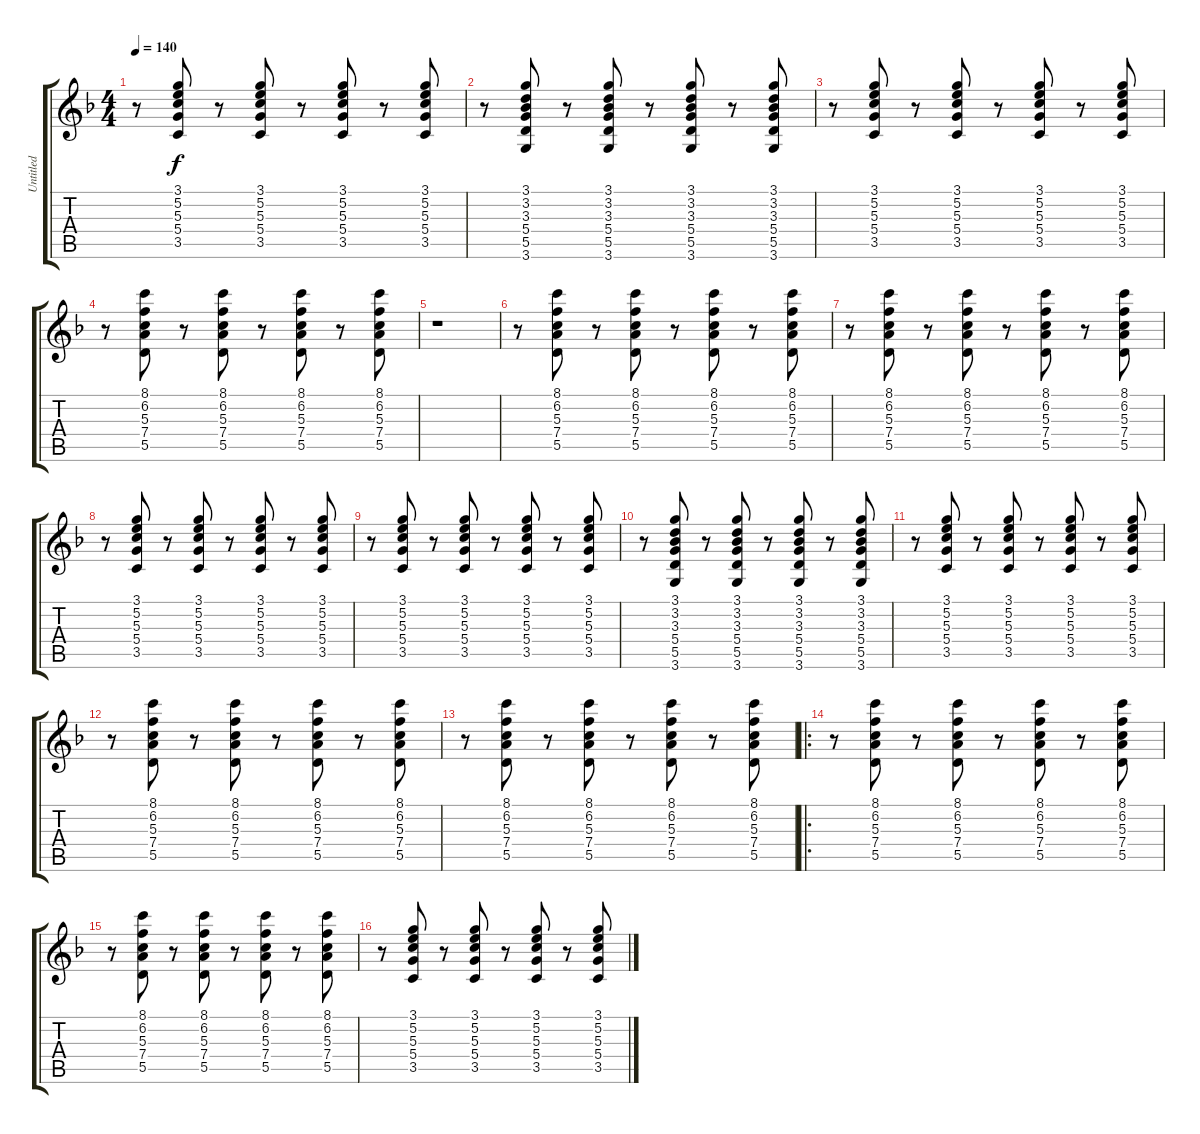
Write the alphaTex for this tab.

\track ("Untitled" "Untitled") {instrument electricguitarclean}
\staff {score tabs}
\tuning (E4 B3 G3 D3 A2 E2) {hide}
\ts (4 4)
\tempo 140
\clef g2
\ks f
r.8{dy f} (3.1 5.2 5.3 5.4 3.5).8 r.8 (3.1 5.2 5.3 5.4 3.5).8 r.8 (3.1 5.2 5.3 5.4 3.5).8 r.8 (3.1 5.2 5.3 5.4 3.5).8 |
r.8 (3.1 3.2 3.3 5.4 5.5 3.6).8 r.8 (3.1 3.2 3.3 5.4 5.5 3.6).8 r.8 (3.1 3.2 3.3 5.4 5.5 3.6).8 r.8 (3.1 3.2 3.3 5.4 5.5 3.6).8 |
r.8 (3.1 5.2 5.3 5.4 3.5).8 r.8 (3.1 5.2 5.3 5.4 3.5).8 r.8 (3.1 5.2 5.3 5.4 3.5).8 r.8 (3.1 5.2 5.3 5.4 3.5).8 |
r.8 (8.1 6.2 5.3 7.4 5.5).8 r.8 (8.1 6.2 5.3 7.4 5.5).8 r.8 (8.1 6.2 5.3 7.4 5.5).8 r.8 (8.1 6.2 5.3 7.4 5.5).8 |
r.1 |
r.8 (8.1 6.2 5.3 7.4 5.5).8 r.8 (8.1 6.2 5.3 7.4 5.5).8 r.8 (8.1 6.2 5.3 7.4 5.5).8 r.8 (8.1 6.2 5.3 7.4 5.5).8 |
r.8 (8.1 6.2 5.3 7.4 5.5).8 r.8 (8.1 6.2 5.3 7.4 5.5).8 r.8 (8.1 6.2 5.3 7.4 5.5).8 r.8 (8.1 6.2 5.3 7.4 5.5).8 |
r.8 (3.1 5.2 5.3 5.4 3.5).8 r.8 (3.1 5.2 5.3 5.4 3.5).8 r.8 (3.1 5.2 5.3 5.4 3.5).8 r.8 (3.1 5.2 5.3 5.4 3.5).8 |
r.8 (3.1 5.2 5.3 5.4 3.5).8 r.8 (3.1 5.2 5.3 5.4 3.5).8 r.8 (3.1 5.2 5.3 5.4 3.5).8 r.8 (3.1 5.2 5.3 5.4 3.5).8 |
r.8 (3.1 3.2 3.3 5.4 5.5 3.6).8 r.8 (3.1 3.2 3.3 5.4 5.5 3.6).8 r.8 (3.1 3.2 3.3 5.4 5.5 3.6).8 r.8 (3.1 3.2 3.3 5.4 5.5 3.6).8 |
r.8 (3.1 5.2 5.3 5.4 3.5).8 r.8 (3.1 5.2 5.3 5.4 3.5).8 r.8 (3.1 5.2 5.3 5.4 3.5).8 r.8 (3.1 5.2 5.3 5.4 3.5).8 |
r.8 (8.1 6.2 5.3 7.4 5.5).8 r.8 (8.1 6.2 5.3 7.4 5.5).8 r.8 (8.1 6.2 5.3 7.4 5.5).8 r.8 (8.1 6.2 5.3 7.4 5.5).8 |
r.8 (8.1 6.2 5.3 7.4 5.5).8 r.8 (8.1 6.2 5.3 7.4 5.5).8 r.8 (8.1 6.2 5.3 7.4 5.5).8 r.8 (8.1 6.2 5.3 7.4 5.5).8 |
\ro
r.8 (8.1 6.2 5.3 7.4 5.5).8 r.8 (8.1 6.2 5.3 7.4 5.5).8 r.8 (8.1 6.2 5.3 7.4 5.5).8 r.8 (8.1 6.2 5.3 7.4 5.5).8 |
r.8 (8.1 6.2 5.3 7.4 5.5).8 r.8 (8.1 6.2 5.3 7.4 5.5).8 r.8 (8.1 6.2 5.3 7.4 5.5).8 r.8 (8.1 6.2 5.3 7.4 5.5).8 |
r.8 (3.1 5.2 5.3 5.4 3.5).8 r.8 (3.1 5.2 5.3 5.4 3.5).8 r.8 (3.1 5.2 5.3 5.4 3.5).8 r.8 (3.1 5.2 5.3 5.4 3.5).8
